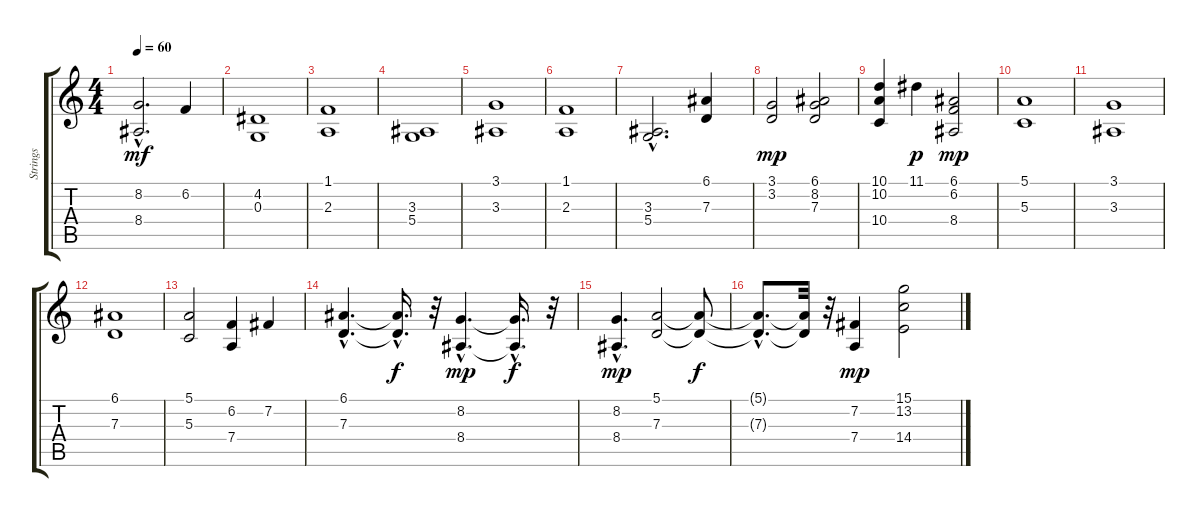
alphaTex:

\track ("Strings" "Strings") {instrument stringensemble2}
\staff {score tabs}
\tuning (E4 B3 G3 D3 A2 E2) {hide}
\ts (4 4)
\tempo 60
\clef g2
\ks c
(8.2 8.4{hac}).2{d dy mf} 6.2.4 |
(4.2 0.3).1 |
(1.1 2.3).1 |
(3.3 5.4).1 |
(3.1 3.3).1 |
(1.1 2.3).1 |
(3.3{hac} 5.4{hac}).2{d} (6.1 7.3).4 |
(3.1 3.2).2{dy mp} (6.1 8.2 7.3).2 |
(10.1 10.2 10.4).4 11.1.4{dy p} (6.1 6.2 8.4).2{dy mp} |
(5.1 5.3).1 |
(3.1 3.3).1 |
(6.1 7.3).1 |
(5.1 5.3).2 (6.2 7.4).4 7.2.4 |
(6.1{hac} 7.3{hac}).4{d} (6.1{hac t} 7.3{hac t}).16{d dy f} r.32 (8.2{hac} 8.4{hac}).4{d dy mp} (8.2{hac t} 8.4{hac t}).16{d dy f} r.32 |
(8.2{hac} 8.4{hac}).4{d dy mp} (5.1 7.3).2 (5.1{t} 7.3{t}).8{dy f} |
(5.1{hac t} 7.3{hac t}).8{d} (5.1{t} 7.3{t}).32 r.32 (7.2 7.4).4{dy mp} (15.1 13.2 14.4).2
